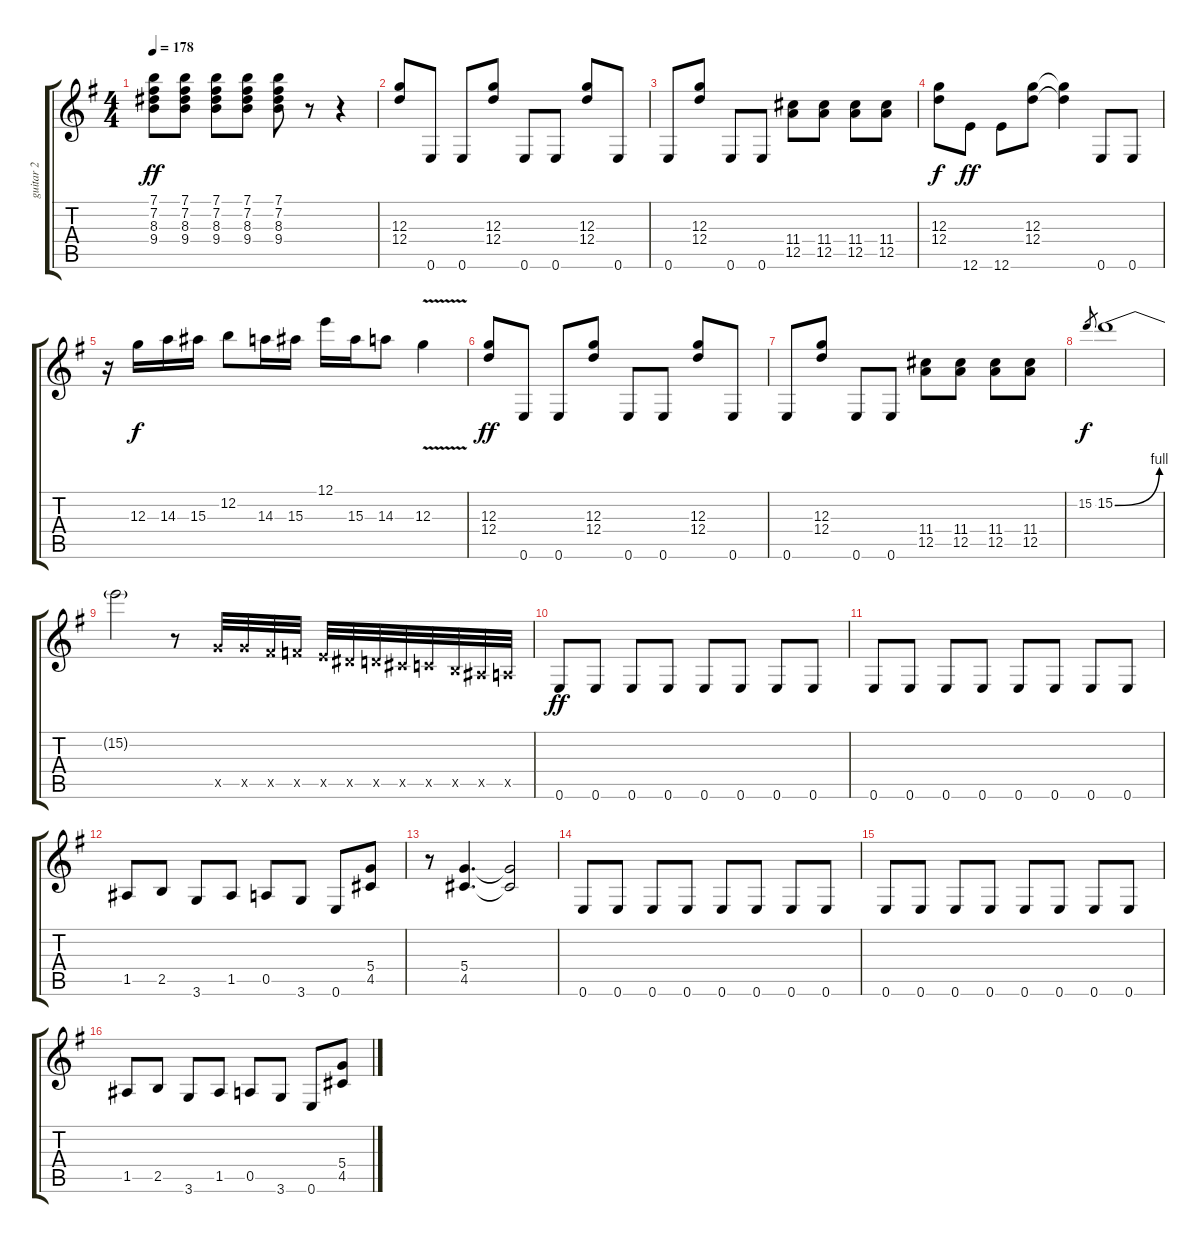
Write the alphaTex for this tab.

\track ("guitar 2" "guitar 2") {instrument distortionguitar}
\staff {score tabs}
\tuning (E4 B3 G3 D3 A2 E2) {hide}
\ts (4 4)
\tempo 178
\clef g2
\ks eminor
(7.1 7.2 8.3 9.4).8{dy ff} (7.1 7.2 8.3 9.4).8 (7.1 7.2 8.3 9.4).8 (7.1 7.2 8.3 9.4).8 (7.1 7.2 8.3 9.4).8 r.8 r.4 |
(12.3 12.4).8 0.6.8 0.6.8 (12.3 12.4).8 0.6.8 0.6.8 (12.3 12.4).8 0.6.8 |
0.6.8 (12.3 12.4).8 0.6.8 0.6.8 (11.4 12.5).8 (11.4 12.5).8 (11.4 12.5).8 (11.4 12.5).8 |
(12.3 12.4).8{dy f} 12.6.8{dy ff} 12.6.8 (12.3 12.4).8 (12.3{t} 12.4{t}).4 0.6.8 0.6.8 |
r.16 12.3.16{dy f} 14.3.16 15.3.16 12.2.8 14.3.16 15.3.16 12.1.16 15.3.16 14.3.8 12.3{v}.4 |
(12.3 12.4).8{dy ff} 0.6.8 0.6.8 (12.3 12.4).8 0.6.8 0.6.8 (12.3 12.4).8 0.6.8 |
0.6.8 (12.3 12.4).8 0.6.8 0.6.8 (11.4 12.5).8 (11.4 12.5).8 (11.4 12.5).8 (11.4 12.5).8 |
15.2.8{gr dy f} 15.2{be (bend 0 0 60 4)}.1 |
15.2{t}.2 r.8 10.5{x}.32 10.5{x}.32 9.5{x}.32 8.5{x}.32 7.5{x}.32 6.5{x}.32 5.5{x}.32 4.5{x}.32 3.5{x}.32 2.5{x}.32 1.5{x}.32 0.5{x}.32 |
0.6.8{dy ff} 0.6.8 0.6.8 0.6.8 0.6.8 0.6.8 0.6.8 0.6.8 |
0.6.8 0.6.8 0.6.8 0.6.8 0.6.8 0.6.8 0.6.8 0.6.8 |
1.5.8 2.5.8 3.6.8 1.5.8 0.5.8 3.6.8 0.6.8 (5.4 4.5).8 |
r.8 (5.4 4.5).4{d} (5.4{t} 4.5{t}).2 |
0.6.8 0.6.8 0.6.8 0.6.8 0.6.8 0.6.8 0.6.8 0.6.8 |
0.6.8 0.6.8 0.6.8 0.6.8 0.6.8 0.6.8 0.6.8 0.6.8 |
1.5.8 2.5.8 3.6.8 1.5.8 0.5.8 3.6.8 0.6.8 (5.4 4.5).8
